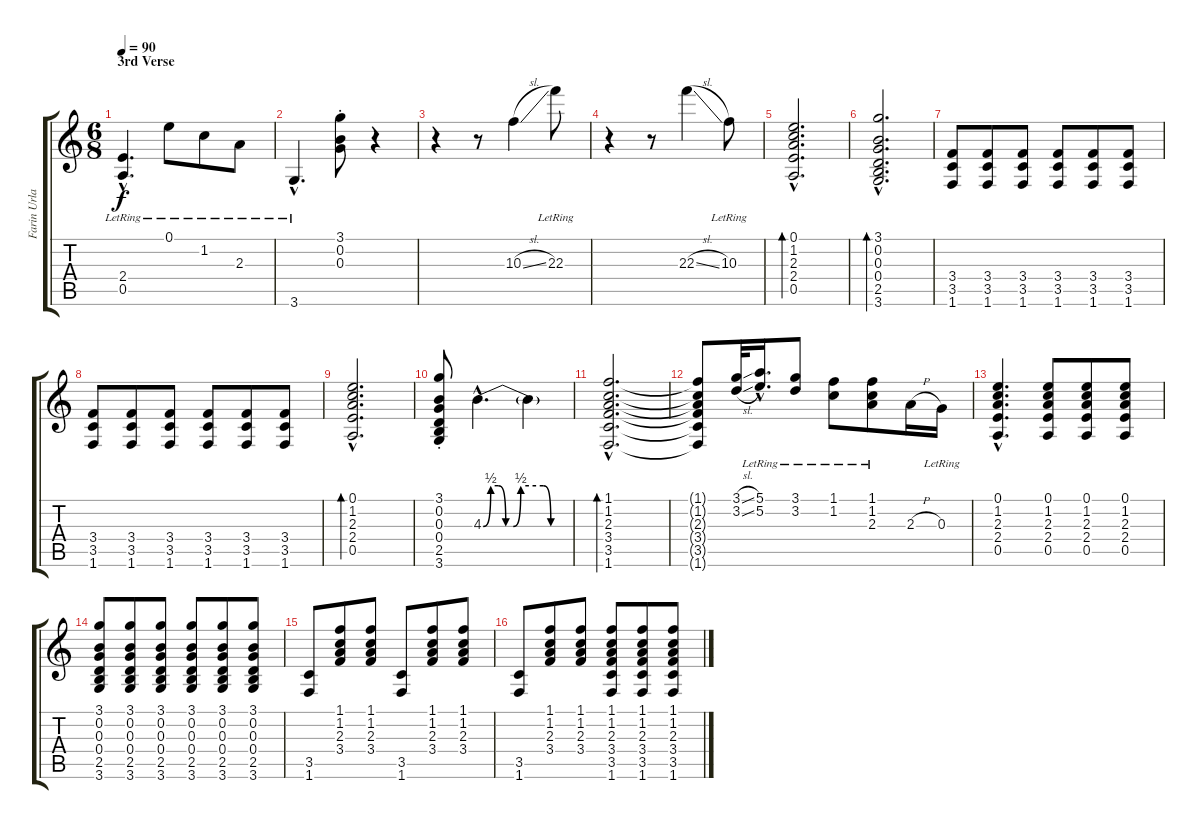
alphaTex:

\track ("Farin Urlaub" "Farin Urla") {instrument electricguitarclean}
\staff {score tabs}
\tuning (E4 B3 G3 D3 A2 E2) {hide}
\ts (6 8)
\section ("" "3rd Verse")
\tempo 90
\clef g2
\ks aminor
(2.4{hac lr} 0.5{hac lr}).4{d dy f} 0.1{lr}.8 1.2{lr}.8 2.3{lr}.8 |
3.6{hac lr}.4{d} (3.1{st} 0.2{st} 0.3{st}).8 r.4 |
r.4 r.8 10.3{sl}.4 22.3{lr}.8 |
r.4 r.8 22.3{sl}.4 10.3{lr}.8 |
(0.1{hac} 1.2{hac} 2.3{hac} 2.4{hac} 0.5{hac}).2{d bd 240} |
(3.1{hac} 0.2{hac} 0.3{hac} 0.4{hac} 2.5{hac} 3.6{hac}).2{d bd 240} |
(3.4 3.5 1.6).8{instrument distortionguitar} (3.4 3.5 1.6).8 (3.4 3.5 1.6).8 (3.4 3.5 1.6).8 (3.4 3.5 1.6).8 (3.4 3.5 1.6).8 |
(3.4 3.5 1.6).8 (3.4 3.5 1.6).8 (3.4 3.5 1.6).8 (3.4 3.5 1.6).8 (3.4 3.5 1.6).8 (3.4 3.5 1.6).8 |
(0.1{hac} 1.2{hac} 2.3{hac} 2.4{hac} 0.5{hac}).2{d bd 240 instrument electricguitarclean} |
(3.1{st} 0.2{st} 0.3{st} 0.4{st} 2.5{st} 3.6{st}).8 4.3{be (custom 0 0 5 2 10 2 15 0 20 0 25 2 40 2 45 0 60 0) hac}.4{d} 4.3{t}.4 |
(1.1{hac} 1.2{hac} 2.3{hac} 3.4{hac} 3.5{hac} 1.6{hac}).2{d bd 240} |
(1.1{t} 1.2{t} 2.3{t} 3.4{t} 3.5{t} 1.6{t}).8 (3.1{sl} 3.2{sl}).32 (5.1{hac lr} 5.2{hac lr}).16{d} (3.1{lr} 3.2{lr}).8 (1.1{lr} 1.2{lr}).8 (1.1{lr} 1.2{lr} 2.3{lr}).8 2.3{h}.16 0.3{lr}.16 |
(0.1{hac} 1.2{hac} 2.3{hac} 2.4{hac} 0.5{hac}).4{d instrument distortionguitar} (0.1 1.2 2.3 2.4 0.5).8 (0.1 1.2 2.3 2.4 0.5).8 (0.1 1.2 2.3 2.4 0.5).8 |
(3.1 0.2 0.3 0.4 2.5 3.6).8 (3.1 0.2 0.3 0.4 2.5 3.6).8 (3.1 0.2 0.3 0.4 2.5 3.6).8 (3.1 0.2 0.3 0.4 2.5 3.6).8 (3.1 0.2 0.3 0.4 2.5 3.6).8 (3.1 0.2 0.3 0.4 2.5 3.6).8 |
(3.5 1.6).8 (1.1 1.2 2.3 3.4).8 (1.1 1.2 2.3 3.4).8 (3.5 1.6).8 (1.1 1.2 2.3 3.4).8 (1.1 1.2 2.3 3.4).8 |
(3.5 1.6).8 (1.1 1.2 2.3 3.4).8 (1.1 1.2 2.3 3.4).8 (1.1 1.2 2.3 3.4 3.5 1.6).8 (1.1 1.2 2.3 3.4 3.5 1.6).8 (1.1 1.2 2.3 3.4 3.5 1.6).8
